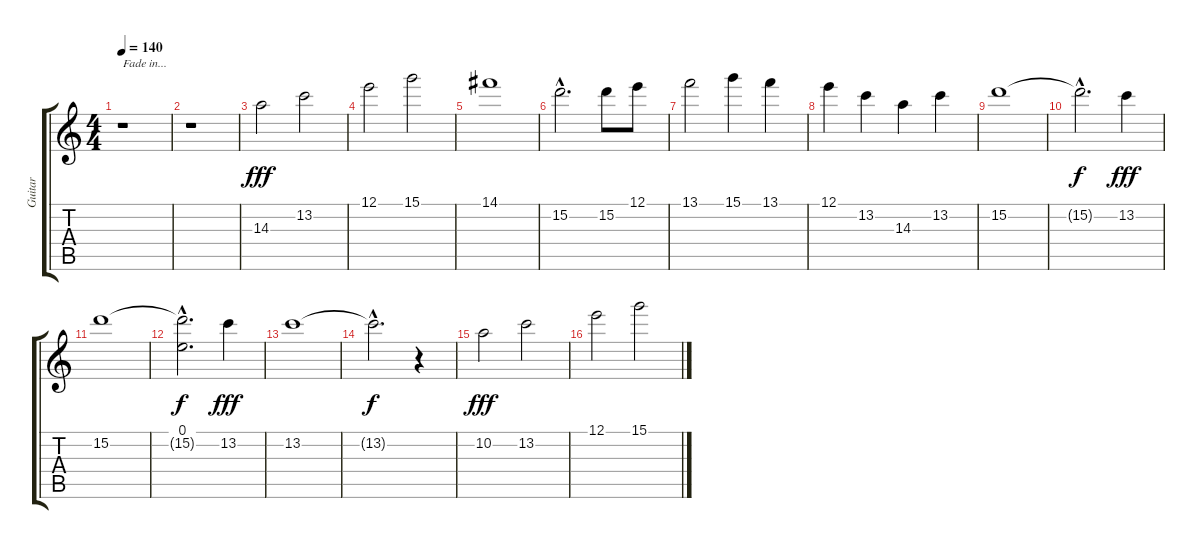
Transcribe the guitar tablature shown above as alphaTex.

\track ("Guitar" "Guitar") {instrument distortionguitar}
\staff {score tabs}
\tuning (E4 B3 G3 D3 A2 E2) {hide}
\ts (4 4)
\section ("" "")
\tempo 140
\clef g2
\ks c
r.1{txt "Fade in..." dy fff instrument distortionguitar} |
r.1 |
14.3.2 13.2.2 |
12.1.2 15.1.2 |
14.1.1 |
15.2{hac}.2{d} 15.2.8 12.1.8 |
13.1.2 15.1.4 13.1.4 |
12.1.4 13.2.4 14.3.4 13.2.4 |
15.2.1 |
15.2{hac t}.2{d dy f} 13.2.4{dy fff} |
15.2.1 |
(0.1{hac} 15.2{hac t}).2{d dy f} 13.2.4{dy fff} |
13.2.1 |
13.2{hac t}.2{d dy f} r.4 |
10.2.2{dy fff} 13.2.2 |
12.1.2 15.1.2
